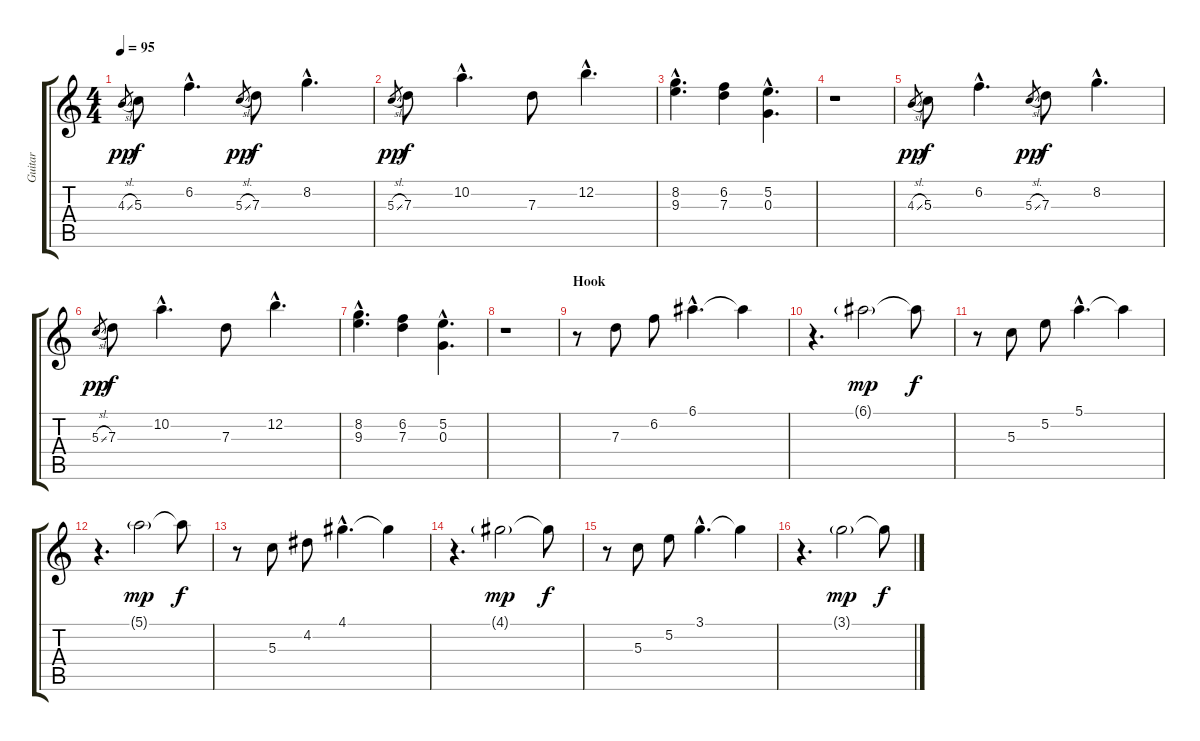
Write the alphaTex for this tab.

\track ("Guitar" "Guitar") {instrument acousticguitarnylon}
\staff {score tabs}
\tuning (E4 B3 G3 D3 A2 E2) {hide}
\ts (4 4)
\tempo 95
\clef g2
\ks c
4.3{sl}.8{gr dy pp} 5.3.8{dy f volume 12 instrument acousticguitarnylon} 6.2{hac}.4{d} 5.3{sl}.8{gr dy pp} 7.3.8{dy f} 8.2{hac}.4{d} |
5.3{sl}.8{gr dy pp} 7.3.8{dy f} 10.2{hac}.4{d} 7.3.8 12.2{hac}.4{d} |
(8.2{hac} 9.3{hac}).4{d} (6.2 7.3).4 (5.2{hac} 0.3{hac}).4{d} |
r.1 |
4.3{sl}.8{gr dy pp} 5.3.8{dy f} 6.2{hac}.4{d} 5.3{sl}.8{gr dy pp} 7.3.8{dy f} 8.2{hac}.4{d} |
5.3{sl}.8{gr dy pp} 7.3.8{dy f} 10.2{hac}.4{d} 7.3.8 12.2{hac}.4{d} |
(8.2{hac} 9.3{hac}).4{d} (6.2 7.3).4 (5.2{hac} 0.3{hac}).4{d} |
r.1 |
\section ("" "Hook")
r.8{volume 6 instrument stringensemble1} 7.3.8 6.2.8 6.1{hac}.4{d} 6.1{t}.4 |
\section ("" "")
r.4{d} 6.1{g}.2{dy mp} 6.1{t}.8{dy f} |
r.8 5.3.8 5.2.8 5.1{hac}.4{d} 5.1{t}.4 |
r.4{d} 5.1{g}.2{dy mp} 5.1{t}.8{dy f} |
r.8 5.3.8 4.2.8 4.1{hac}.4{d} 4.1{t}.4 |
r.4{d} 4.1{g}.2{dy mp} 4.1{t}.8{dy f} |
r.8 5.3.8 5.2.8 3.1{hac}.4{d} 3.1{t}.4 |
r.4{d} 3.1{g}.2{dy mp} 3.1{t}.8{dy f}
